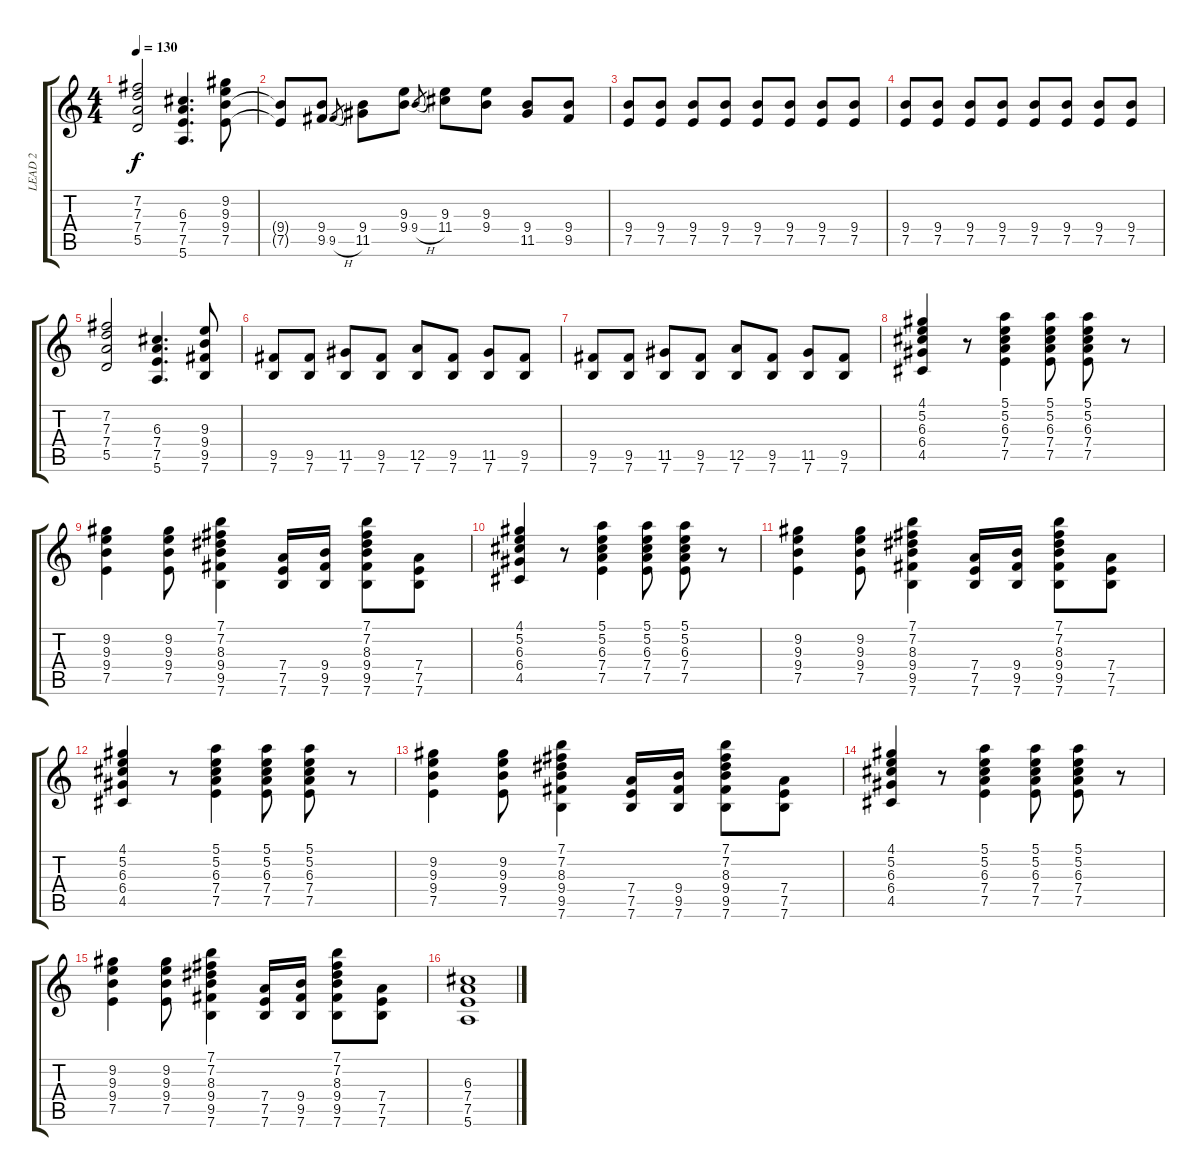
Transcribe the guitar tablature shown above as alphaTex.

\track ("LEAD 2" "LEAD 2") {instrument distortionguitar}
\staff {score tabs}
\tuning (E4 B3 G3 D3 A2 E2) {hide}
\ts (4 4)
\tempo 130
\clef g2
\ks c
(7.2 7.3 7.4 5.5).2{dy f} (6.3 7.4 7.5 5.6).4{d} (9.2 9.3 9.4 7.5).8 |
(9.4{t} 7.5{t}).8 (9.4 9.5).8 9.5{h}.8{gr} (9.4 11.5).8 (9.3 9.4).8 9.4{h}.8{gr} (9.3 11.4).8 (9.3 9.4).8 (9.4 11.5).8 (9.4 9.5).8 |
(9.4 7.5).8 (9.4 7.5).8 (9.4 7.5).8 (9.4 7.5).8 (9.4 7.5).8 (9.4 7.5).8 (9.4 7.5).8 (9.4 7.5).8 |
(9.4 7.5).8 (9.4 7.5).8 (9.4 7.5).8 (9.4 7.5).8 (9.4 7.5).8 (9.4 7.5).8 (9.4 7.5).8 (9.4 7.5).8 |
(7.2 7.3 7.4 5.5).2 (6.3 7.4 7.5 5.6).4{d} (9.3 9.4 9.5 7.6).8 |
(9.5 7.6).8 (9.5 7.6).8 (11.5 7.6).8 (9.5 7.6).8 (12.5 7.6).8 (9.5 7.6).8 (11.5 7.6).8 (9.5 7.6).8 |
(9.5 7.6).8 (9.5 7.6).8 (11.5 7.6).8 (9.5 7.6).8 (12.5 7.6).8 (9.5 7.6).8 (11.5 7.6).8 (9.5 7.6).8 |
(4.1 5.2 6.3 6.4 4.5).4 r.8 (5.1 5.2 6.3 7.4 7.5).4 (5.1 5.2 6.3 7.4 7.5).8 (5.1 5.2 6.3 7.4 7.5).8 r.8 |
(9.2 9.3 9.4 7.5).4 (9.2 9.3 9.4 7.5).8 (7.1 7.2 8.3 9.4 9.5 7.6).4 (7.4 7.5 7.6).16 (9.4 9.5 7.6).16 (7.1 7.2 8.3 9.4 9.5 7.6).8 (7.4 7.5 7.6).8 |
(4.1 5.2 6.3 6.4 4.5).4 r.8 (5.1 5.2 6.3 7.4 7.5).4 (5.1 5.2 6.3 7.4 7.5).8 (5.1 5.2 6.3 7.4 7.5).8 r.8 |
(9.2 9.3 9.4 7.5).4 (9.2 9.3 9.4 7.5).8 (7.1 7.2 8.3 9.4 9.5 7.6).4 (7.4 7.5 7.6).16 (9.4 9.5 7.6).16 (7.1 7.2 8.3 9.4 9.5 7.6).8 (7.4 7.5 7.6).8 |
(4.1 5.2 6.3 6.4 4.5).4 r.8 (5.1 5.2 6.3 7.4 7.5).4 (5.1 5.2 6.3 7.4 7.5).8 (5.1 5.2 6.3 7.4 7.5).8 r.8 |
(9.2 9.3 9.4 7.5).4 (9.2 9.3 9.4 7.5).8 (7.1 7.2 8.3 9.4 9.5 7.6).4 (7.4 7.5 7.6).16 (9.4 9.5 7.6).16 (7.1 7.2 8.3 9.4 9.5 7.6).8 (7.4 7.5 7.6).8 |
(4.1 5.2 6.3 6.4 4.5).4 r.8 (5.1 5.2 6.3 7.4 7.5).4 (5.1 5.2 6.3 7.4 7.5).8 (5.1 5.2 6.3 7.4 7.5).8 r.8 |
(9.2 9.3 9.4 7.5).4 (9.2 9.3 9.4 7.5).8 (7.1 7.2 8.3 9.4 9.5 7.6).4 (7.4 7.5 7.6).16 (9.4 9.5 7.6).16 (7.1 7.2 8.3 9.4 9.5 7.6).8 (7.4 7.5 7.6).8 |
(6.3 7.4 7.5 5.6).1
